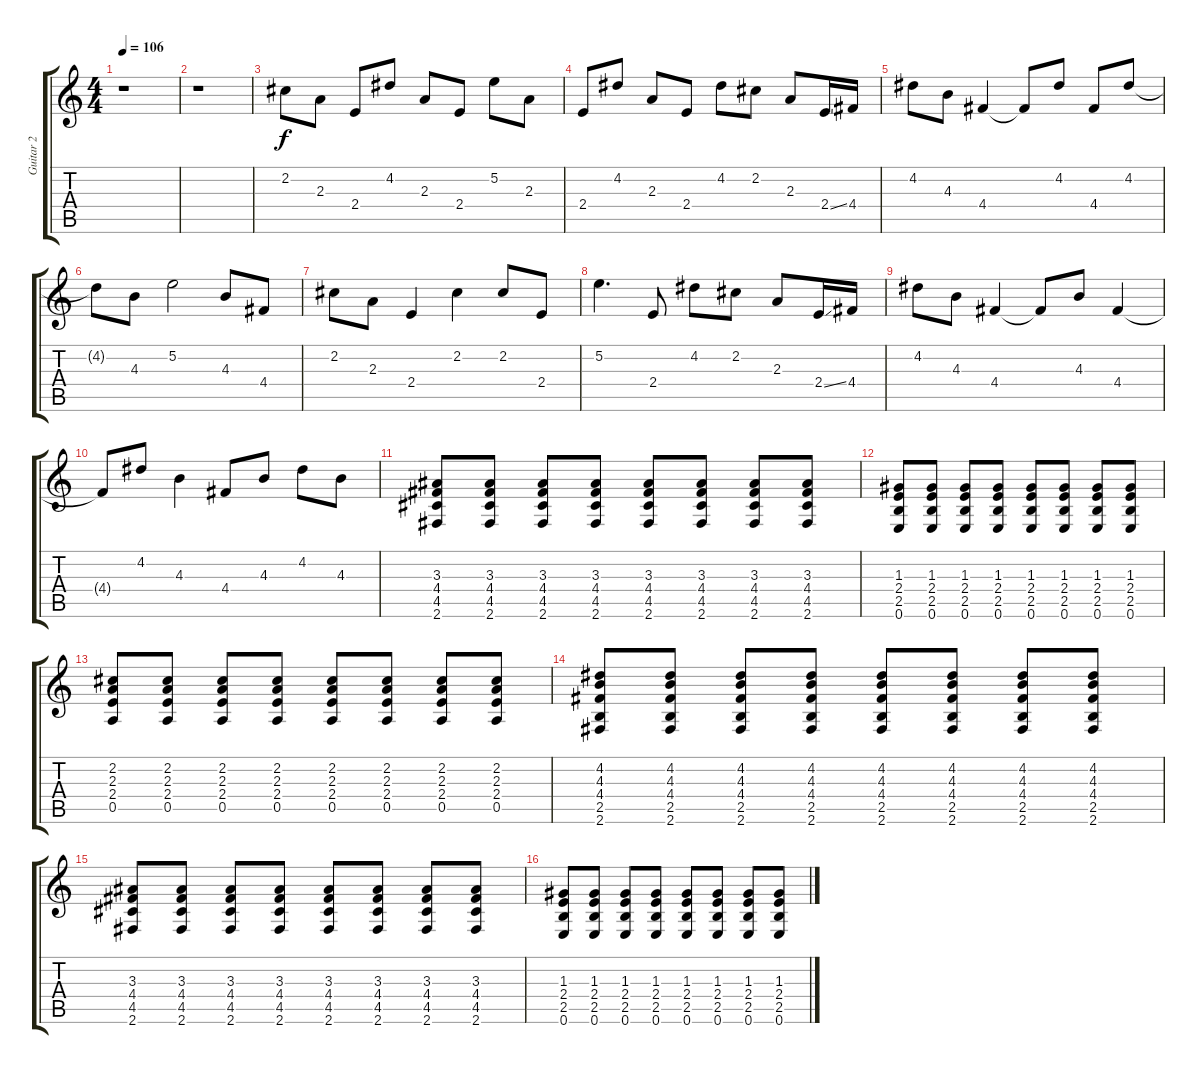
\track ("Guitar 2" "Guitar 2") {instrument electricguitarclean}
\staff {score tabs}
\tuning (E4 B3 G3 D3 A2 E2) {hide}
\ts (4 4)
\tempo 106
\clef g2
\ks c
r.1{dy f} |
r.1 |
2.2.8 2.3.8 2.4.8 4.2.8 2.3.8 2.4.8 5.2.8 2.3.8 |
2.4.8 4.2.8 2.3.8 2.4.8 4.2.8 2.2.8 2.3.8 2.4{ss}.16 4.4.16 |
4.2.8 4.3.8 4.4.4 4.4{t}.8 4.2.8 4.4.8 4.2.8 |
4.2{t}.8 4.3.8 5.2.2 4.3.8 4.4.8 |
2.2.8 2.3.8 2.4.4 2.2.4 2.2.8 2.4.8 |
5.2.4{d} 2.4.8 4.2.8 2.2.8 2.3.8 2.4{ss}.16 4.4.16 |
4.2.8 4.3.8 4.4.4 4.4{t}.8 4.3.8 4.4.4 |
4.4{t}.8 4.2.8 4.3.4 4.4.8 4.3.8 4.2.8 4.3.8 |
(3.3 4.4 4.5 2.6).8 (3.3 4.4 4.5 2.6).8 (3.3 4.4 4.5 2.6).8 (3.3 4.4 4.5 2.6).8 (3.3 4.4 4.5 2.6).8 (3.3 4.4 4.5 2.6).8 (3.3 4.4 4.5 2.6).8 (3.3 4.4 4.5 2.6).8 |
(1.3 2.4 2.5 0.6).8 (1.3 2.4 2.5 0.6).8 (1.3 2.4 2.5 0.6).8 (1.3 2.4 2.5 0.6).8 (1.3 2.4 2.5 0.6).8 (1.3 2.4 2.5 0.6).8 (1.3 2.4 2.5 0.6).8 (1.3 2.4 2.5 0.6).8 |
(2.2 2.3 2.4 0.5).8 (2.2 2.3 2.4 0.5).8 (2.2 2.3 2.4 0.5).8 (2.2 2.3 2.4 0.5).8 (2.2 2.3 2.4 0.5).8 (2.2 2.3 2.4 0.5).8 (2.2 2.3 2.4 0.5).8 (2.2 2.3 2.4 0.5).8 |
(4.2 4.3 4.4 2.5 2.6).8 (4.2 4.3 4.4 2.5 2.6).8 (4.2 4.3 4.4 2.5 2.6).8 (4.2 4.3 4.4 2.5 2.6).8 (4.2 4.3 4.4 2.5 2.6).8 (4.2 4.3 4.4 2.5 2.6).8 (4.2 4.3 4.4 2.5 2.6).8 (4.2 4.3 4.4 2.5 2.6).8 |
(3.3 4.4 4.5 2.6).8 (3.3 4.4 4.5 2.6).8 (3.3 4.4 4.5 2.6).8 (3.3 4.4 4.5 2.6).8 (3.3 4.4 4.5 2.6).8 (3.3 4.4 4.5 2.6).8 (3.3 4.4 4.5 2.6).8 (3.3 4.4 4.5 2.6).8 |
(1.3 2.4 2.5 0.6).8 (1.3 2.4 2.5 0.6).8 (1.3 2.4 2.5 0.6).8 (1.3 2.4 2.5 0.6).8 (1.3 2.4 2.5 0.6).8 (1.3 2.4 2.5 0.6).8 (1.3 2.4 2.5 0.6).8 (1.3 2.4 2.5 0.6).8
